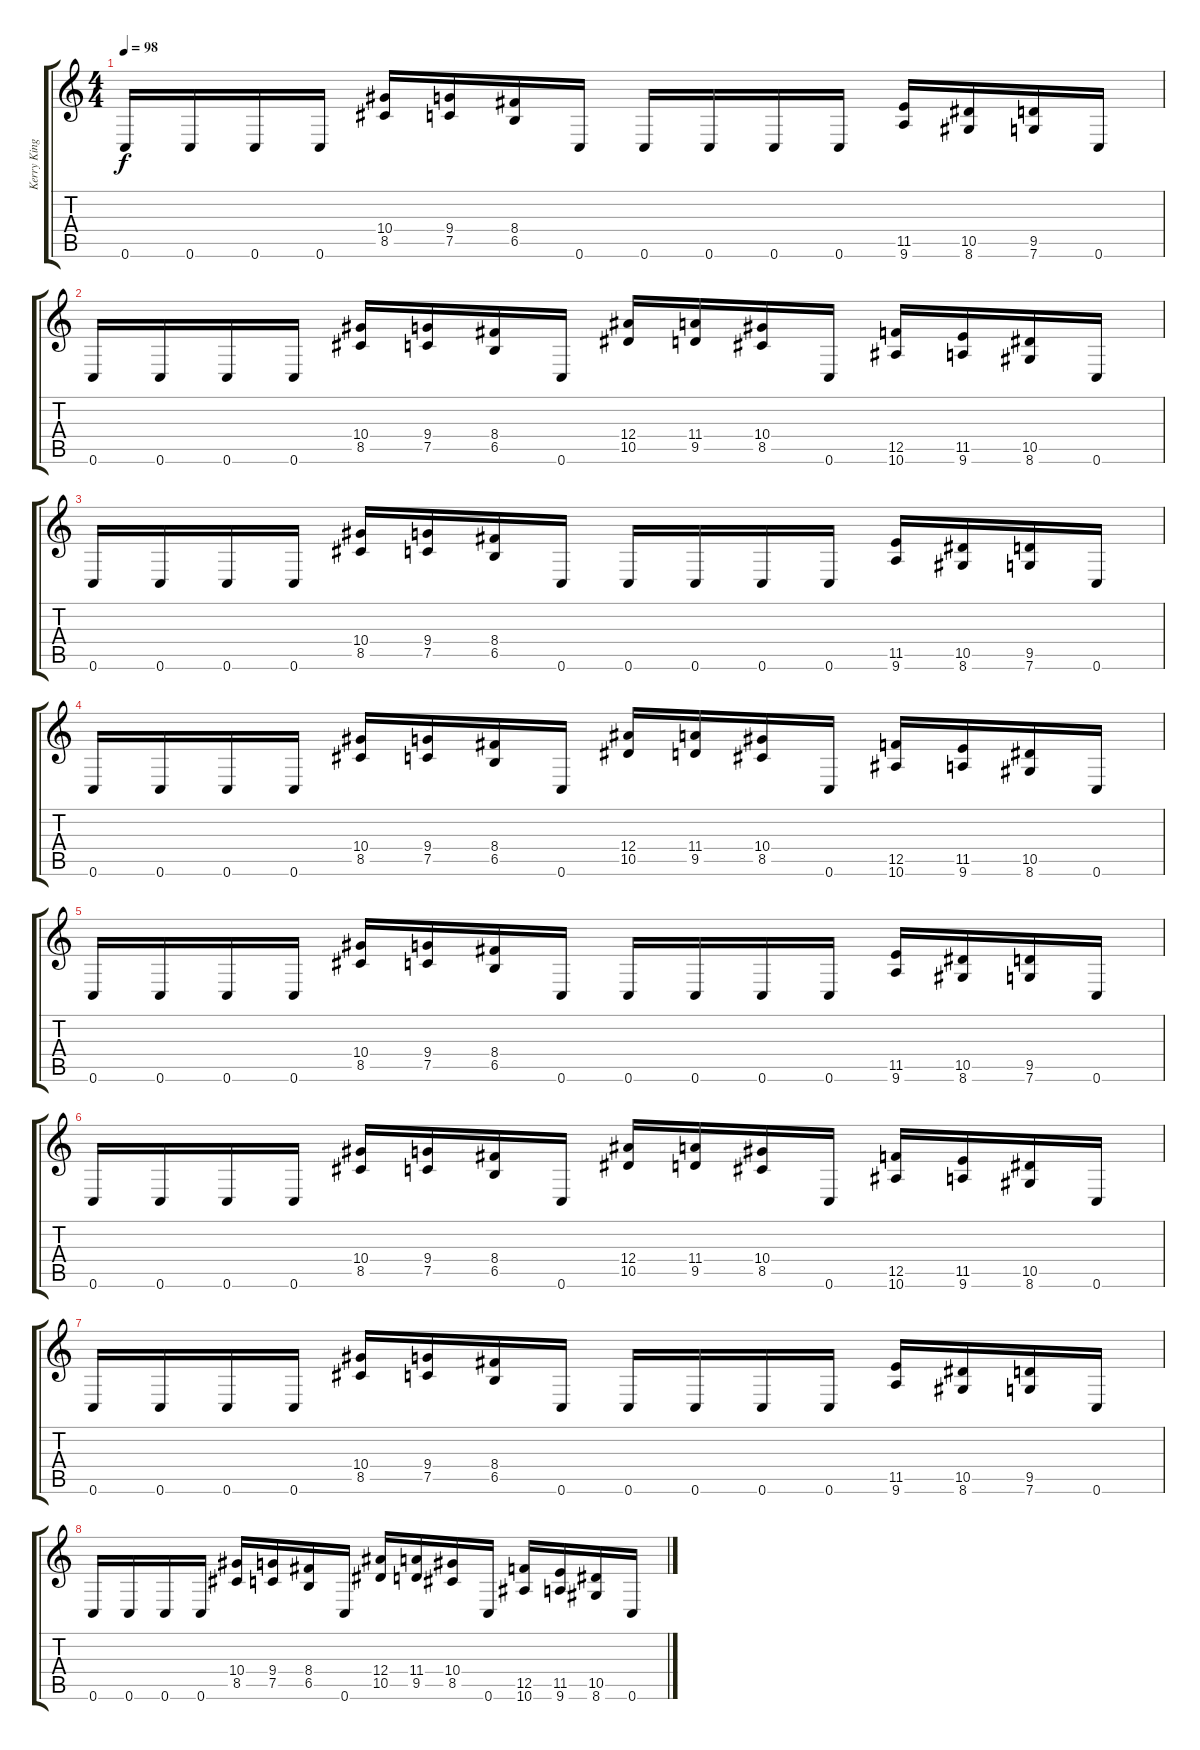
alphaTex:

\track ("Kerry King" "Kerry King") {instrument distortionguitar}
\staff {score tabs}
\tuning (C4 G3 Eb3 Bb2 F2 C2) {hide}
\ts (4 4)
\tempo 98
\clef g2
\ks c
0.6.16{dy f} 0.6.16 0.6.16 0.6.16 (10.4 8.5).16 (9.4 7.5).16 (8.4 6.5).16 0.6.16 0.6.16 0.6.16 0.6.16 0.6.16 (11.5 9.6).16 (10.5 8.6).16 (9.5 7.6).16 0.6.16 |
0.6.16 0.6.16 0.6.16 0.6.16 (10.4 8.5).16 (9.4 7.5).16 (8.4 6.5).16 0.6.16 (12.4 10.5).16 (11.4 9.5).16 (10.4 8.5).16 0.6.16 (12.5 10.6).16 (11.5 9.6).16 (10.5 8.6).16 0.6.16 |
0.6.16 0.6.16 0.6.16 0.6.16 (10.4 8.5).16 (9.4 7.5).16 (8.4 6.5).16 0.6.16 0.6.16 0.6.16 0.6.16 0.6.16 (11.5 9.6).16 (10.5 8.6).16 (9.5 7.6).16 0.6.16 |
0.6.16 0.6.16 0.6.16 0.6.16 (10.4 8.5).16 (9.4 7.5).16 (8.4 6.5).16 0.6.16 (12.4 10.5).16 (11.4 9.5).16 (10.4 8.5).16 0.6.16 (12.5 10.6).16 (11.5 9.6).16 (10.5 8.6).16 0.6.16 |
0.6.16 0.6.16 0.6.16 0.6.16 (10.4 8.5).16 (9.4 7.5).16 (8.4 6.5).16 0.6.16 0.6.16 0.6.16 0.6.16 0.6.16 (11.5 9.6).16 (10.5 8.6).16 (9.5 7.6).16 0.6.16 |
0.6.16 0.6.16 0.6.16 0.6.16 (10.4 8.5).16 (9.4 7.5).16 (8.4 6.5).16 0.6.16 (12.4 10.5).16 (11.4 9.5).16 (10.4 8.5).16 0.6.16 (12.5 10.6).16 (11.5 9.6).16 (10.5 8.6).16 0.6.16 |
0.6.16 0.6.16 0.6.16 0.6.16 (10.4 8.5).16 (9.4 7.5).16 (8.4 6.5).16 0.6.16 0.6.16 0.6.16 0.6.16 0.6.16 (11.5 9.6).16 (10.5 8.6).16 (9.5 7.6).16 0.6.16 |
0.6.16 0.6.16 0.6.16 0.6.16 (10.4 8.5).16 (9.4 7.5).16 (8.4 6.5).16 0.6.16 (12.4 10.5).16 (11.4 9.5).16 (10.4 8.5).16 0.6.16 (12.5 10.6).16 (11.5 9.6).16 (10.5 8.6).16 0.6.16
